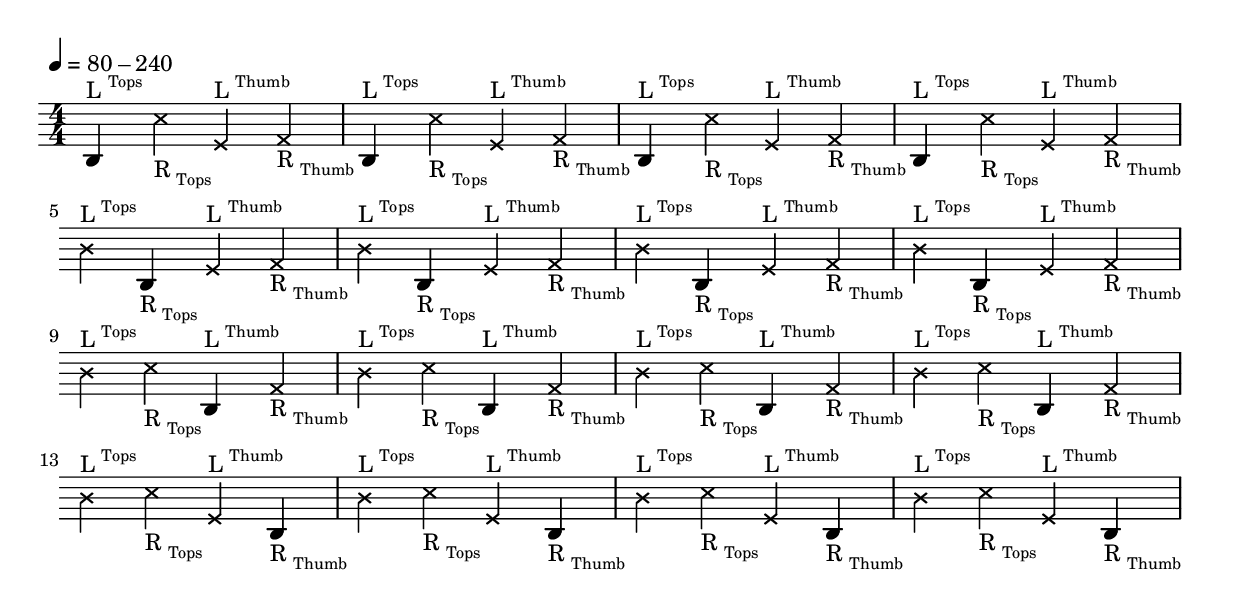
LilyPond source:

\version "2.24.1"
\include "../global.ly"

\layout {
  indent = -3.5
}

\relative {
  \defaultScoreSettings
  \tempo 4 = 80 - 240
  \time 4/4

  \rimNote

  \repeat unfold 4 { \once \defaultNote b4^\LTopsTop                    c'_\RTopsBtm                    e,^\LThumbTop                     f_\RThumbBtm } \break
  \repeat unfold 4 {                    b4^\LTopsTop \once \defaultNote b,_\RTopsBtm                     e^\LThumbTop                     f_\RThumbBtm } \break
  \repeat unfold 4 {                    b4^\LTopsTop                     c_\RTopsBtm \once \defaultNote b,^\LThumbTop                    f'_\RThumbBtm } \break
  \repeat unfold 4 {                    b4^\LTopsTop                     c_\RTopsBtm                    e,^\LThumbTop \once \defaultNote  b_\RThumbBtm }

  \resetNoteHead
}